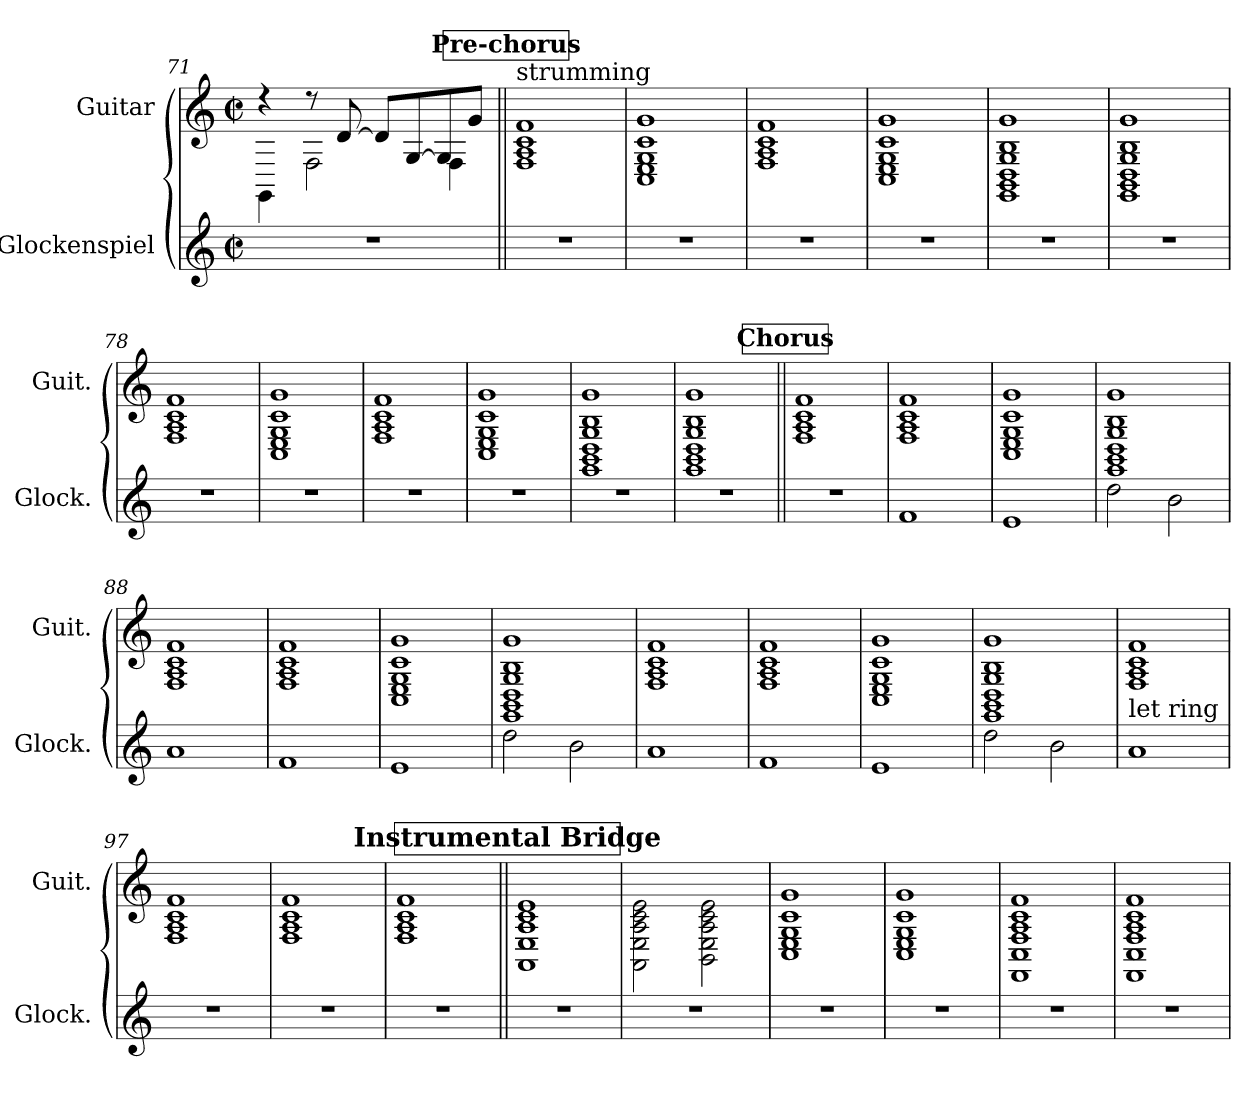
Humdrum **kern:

**kern	**kern
*part2	*part1
*staff2	*staff1
*I"Glockenspiel	*I"Guitar
*I'Glock.	*I'Guit.
*clefG2	*
*ITrd-14c-24	*
*k[]	*k[]
*M2/2	*M2/2
*met(c|)	*met(c|)
=71	=71
*	*^
1r	4r	4GG\
.	8r	2F\
.	[8d/	.
.	8d/L]	.
.	[8G/	.
.	8G/]	4F\
.	8g/J	.
*	*v	*v
!!LO:REH:place=s1:a:B:fs=14:t=Pre-chorus
=72||	=72||
!	!LO:TX:a:t=strumming
1r	1F 1A 1c 1f
=73	=73
1r	1C 1E 1G 1c 1g
=74	=74
1r	1F 1A 1c 1f
=75	=75
1r	1C 1E 1G 1c 1g
!!LO:LB:g=z
=76	=76
1r	1GG 1BB 1D 1G 1B 1g
=77	=77
1r	1GG 1BB 1D 1G 1B 1g
=78	=78
1r	1F 1A 1c 1f
=79	=79
1r	1C 1E 1G 1c 1g
=80	=80
1r	1F 1A 1c 1f
=81	=81
1r	1C 1E 1G 1c 1g
=82	=82
1r	1GG 1BB 1D 1G 1B 1g
=83	=83
1r	1GG 1BB 1D 1G 1B 1g
!!LO:REH:place=s1:a:B:fs=14:t=Chorus
=84||	=84||
1r	1F 1A 1c 1f
=85	=85
1fff	1F 1A 1c 1f
=86	=86
1eee	1C 1E 1G 1c 1g
!!LO:LB:g=z
=87	=87
2dddd\	1GG 1BB 1D 1G 1B 1g
2bbb\	.
=88	=88
1aaa	1F 1A 1c 1f
=89	=89
1fff	1F 1A 1c 1f
=90	=90
1eee	1C 1E 1G 1c 1g
=91	=91
2dddd\	1GG 1BB 1D 1G 1B 1g
2bbb\	.
=92	=92
1aaa	1F 1A 1c 1f
=93	=93
1fff	1F 1A 1c 1f
=94	=94
1eee	1C 1E 1G 1c 1g
=95	=95
2dddd\	1GG 1BB 1D 1G 1B 1g
2bbb\	.
=96	=96
!LO:TX:a:t=let ring	!
1aaa	1F 1A 1c 1f
=97	=97
1r	1F 1A 1c 1f
!!LO:LB:g=z
=98	=98
1r	1F 1A 1c 1f
=99	=99
1r	1F 1A 1c 1f
!!LO:REH:place=s1:a:B:t=Instrumental Bridge
=100||	=100||
1r	1AA 1E 1A 1c 1e
=101	=101
1r	2AA\ 2E\ 2A\ 2c\ 2e\
.	2BB\ 2E\ 2A\ 2c\ 2e\
=102	=102
1r	1C 1E 1G 1c 1g
=103	=103
1r	1C 1E 1G 1c 1g
=104	=104
1r	1FF 1C 1F 1A 1c 1f
=105	=105
1r	1FF 1C 1F 1A 1c 1f
=	=
*-	*-
